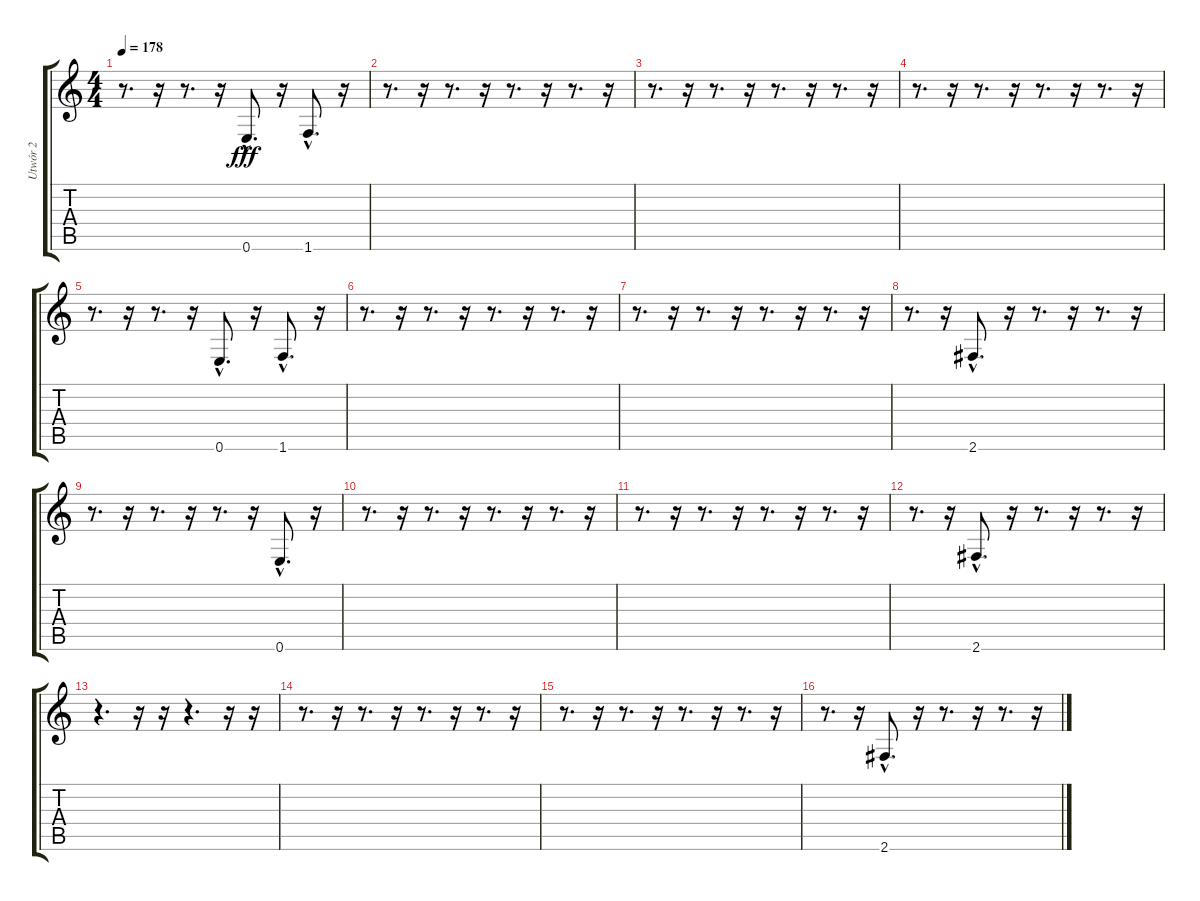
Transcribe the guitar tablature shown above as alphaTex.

\track ("Utwór 2" "Utwór 2") {instrument fretlessbass}
\staff {score tabs}
\tuning (E4 B3 G3 D3 A2 E2) {hide}
\ts (4 4)
\tempo 178
\clef g2
\ks c
r.8{d dy fff} r.16 r.8{d} r.16 0.6{hac}.8{d} r.16 1.6{hac}.8{d} r.16 |
r.8{d} r.16 r.8{d} r.16 r.8{d} r.16 r.8{d} r.16 |
r.8{d} r.16 r.8{d} r.16 r.8{d} r.16 r.8{d} r.16 |
r.8{d} r.16 r.8{d} r.16 r.8{d} r.16 r.8{d} r.16 |
r.8{d} r.16 r.8{d} r.16 0.6{hac}.8{d} r.16 1.6{hac}.8{d} r.16 |
r.8{d} r.16 r.8{d} r.16 r.8{d} r.16 r.8{d} r.16 |
r.8{d} r.16 r.8{d} r.16 r.8{d} r.16 r.8{d} r.16 |
r.8{d} r.16 2.6{hac}.8{d} r.16 r.8{d} r.16 r.8{d} r.16 |
r.8{d} r.16 r.8{d} r.16 r.8{d} r.16 0.6{hac}.8{d} r.16 |
r.8{d} r.16 r.8{d} r.16 r.8{d} r.16 r.8{d} r.16 |
r.8{d} r.16 r.8{d} r.16 r.8{d} r.16 r.8{d} r.16 |
r.8{d} r.16 2.6{hac}.8{d} r.16 r.8{d} r.16 r.8{d} r.16 |
r.4{d} r.16 r.16 r.4{d} r.16 r.16 |
r.8{d} r.16 r.8{d} r.16 r.8{d} r.16 r.8{d} r.16 |
r.8{d} r.16 r.8{d} r.16 r.8{d} r.16 r.8{d} r.16 |
r.8{d} r.16 2.6{hac}.8{d} r.16 r.8{d} r.16 r.8{d} r.16
